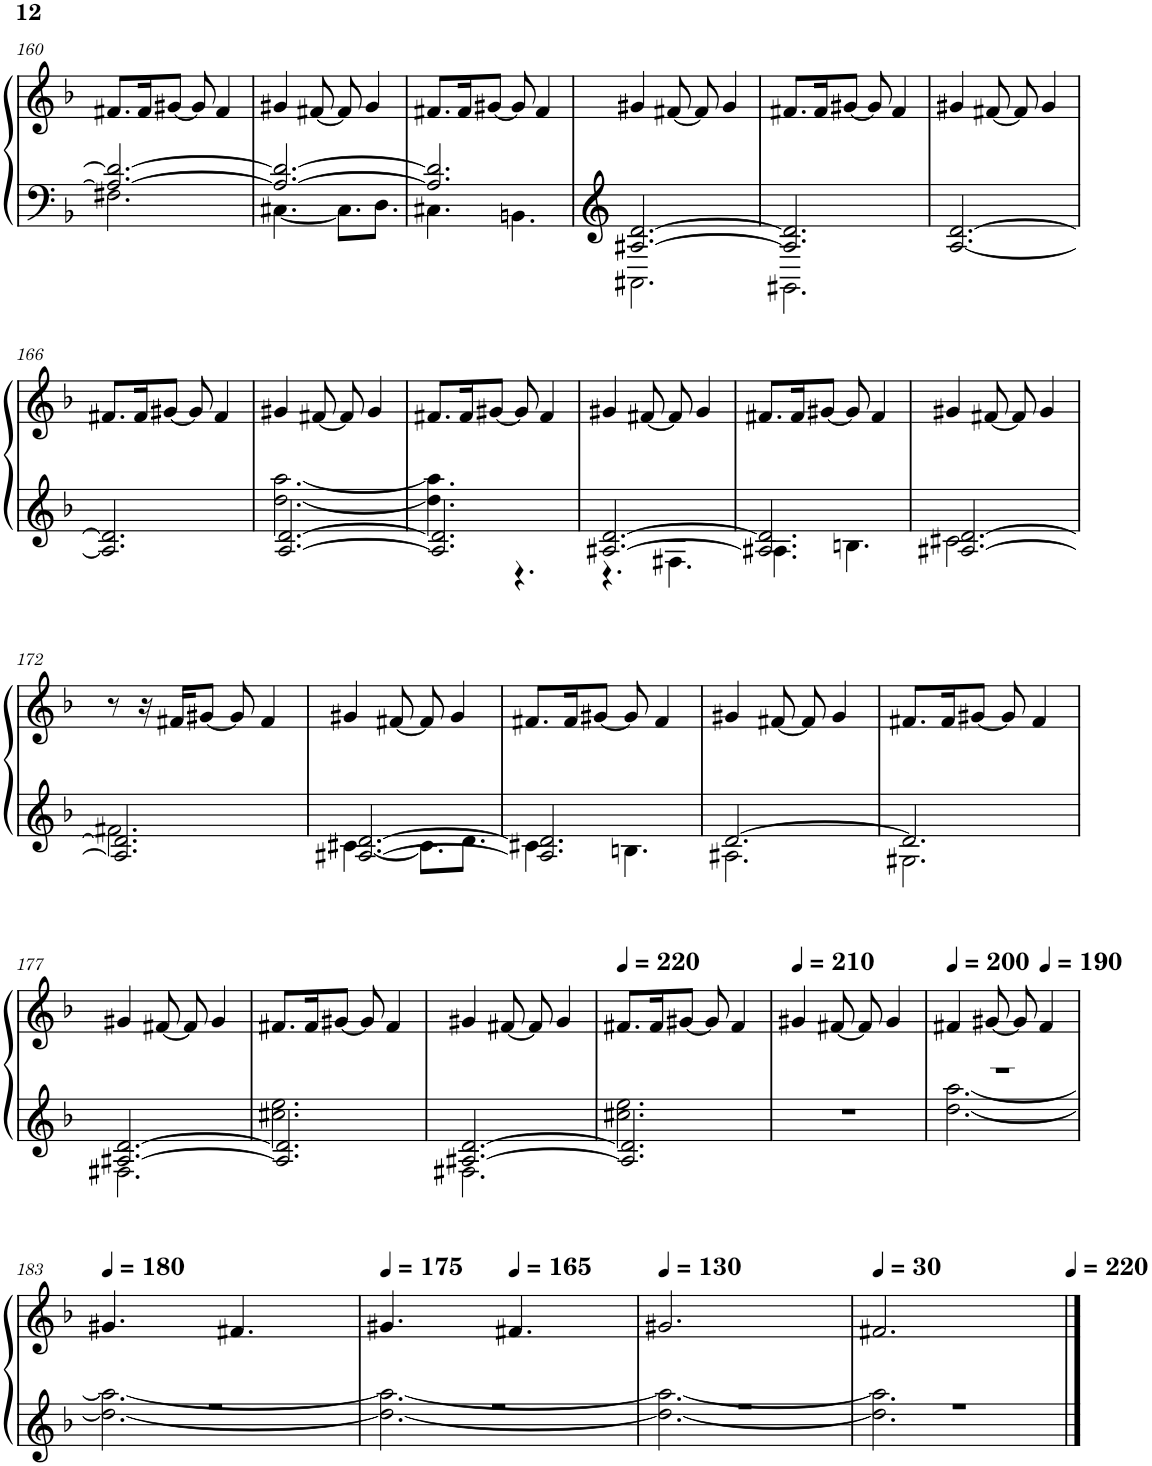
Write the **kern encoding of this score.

**kern	**kern
*part1	*part1
*staff2	*staff1
*I"Piano, Grand Piano	*
*I'Pno.	*
!!LO:PB:g=z
*clefF4	*clefF4
*k[b-]	*k[b-]
*M6/8	*M6/8
=160	=160
*^	*
2.A#/_ 2.d/_	2.F#X\	8.f#X/L
.	.	16f#/K
.	.	[8g#X/J
.	.	8g#/]
.	.	4f#/
=161	=161	=161
2.A#/_ 2.d/_	[4.C#X\	4g#X/
.	.	[8f#X/
.	8.C#\L]	8f#/]
.	.	4g#/
.	8.D\J	.
=162	=162	=162
2.A#/] 2.d/]	4.C#X\	8.f#X/L
.	.	16f#/K
.	.	[8g#X/J
.	4.BBn\	8g#/]
.	.	4f#/
=163	=163	=163
[2.A#X/ [2.d/	2.AA#X\	4g#X/
.	.	[8f#X/
.	.	8f#/]
.	.	4g#/
=164	=164	=164
2.A#/] 2.d/]	2.GG#X\	8.f#X/L
.	.	16f#/K
.	.	[8g#X/J
.	.	8g#/]
.	.	4f#/
*v	*v	*
=165	=165
[2.A/ [2.d/	4g#X/
.	[8f#X/
.	8f#/]
.	4g#/
!!LO:LB:g=z
=166	=166
2.A/] 2.d/]	8.f#X/L
.	16f#/K
.	[8g#X/J
.	8g#/]
.	4f#/
=167	=167
*^	*
[2.A/ [2.d/	[2.dd\ [2.aa\	4g#X/
.	.	[8f#X/
.	.	8f#/]
.	.	4g#/
=168	=168	=168
2.A/] 2.d/]	4.dd\] 4.aa\]	8.f#X/L
.	.	16f#/K
.	.	[8g#X/J
.	4.r	8g#/]
.	.	4f#/
=169	=169	=169
[2.A#X/ [2.d/	4.r	4g#X/
.	.	[8f#X/
.	4.F#X\	8f#/]
.	.	4g#/
=170	=170	=170
2.A#/] 2.d/]	4.A#X\	8.f#X/L
.	.	16f#/K
.	.	[8g#X/J
.	4.Bn\	8g#/]
.	.	4f#/
=171	=171	=171
[2.A#X/ [2.d/	2.c#X\	4g#X/
.	.	[8f#X/
.	.	8f#/]
.	.	4g#/
!!LO:LB:g=z
=172	=172	=172
2.A#/] 2.d/]	2.f#X\	8r
.	.	16r
.	.	16f#X/KL
.	.	[8g#X/J
.	.	8g#/]
.	.	4f#/
=173	=173	=173
[2.A#X/ [2.d/	[4.c#X\	4g#X/
.	.	[8f#X/
.	8.c#\L]	8f#/]
.	.	4g#/
.	8.d\J	.
=174	=174	=174
2.A#/] 2.d/]	4.c#X\	8.f#X/L
.	.	16f#/K
.	.	[8g#X/J
.	4.Bn\	8g#/]
.	.	4f#/
=175	=175	=175
[2.d/	2.A#X\	4g#X/
.	.	[8f#X/
.	.	8f#/]
.	.	4g#/
=176	=176	=176
2.d/]	2.G#X\	8.f#X/L
.	.	16f#/K
.	.	[8g#X/J
.	.	8g#/]
.	.	4f#/
!!LO:LB:g=z
=177	=177	=177
[2.A#X/ [2.d/	2.F#X\	4g#X/
.	.	[8f#X/
.	.	8f#/]
.	.	4g#/
=178	=178	=178
2.A#/] 2.d/]	2.cc#X\ 2.ee\	8.f#X/L
.	.	16f#/K
.	.	[8g#X/J
.	.	8g#/]
.	.	4f#/
=179	=179	=179
[2.A#X/ [2.d/	2.F#X\	4g#X/
.	.	[8f#X/
.	.	8f#/]
.	.	4g#/
=180	=180	=180
*	*	*MM220
2.A#/] 2.d/]	2.cc#X\ 2.ee\	8.f#X/L
.	.	16f#/K
.	.	[8g#X/J
.	.	8g#/]
.	.	4f#/
*v	*v	*
=181	=181
*	*MM210
2.r	4g#X/
.	[8f#X/
.	8f#/]
.	4g#/
=182	=182
*	*MM200
*^	*
2.r	[2.dd\ [2.aa\	4f#X/
.	.	[8g#X/
.	.	8g#/]
*	*	*MM190
.	.	4f#/
!!LO:LB:g=z
=183	=183	=183
*	*	*MM180
2.r	2.dd\_ 2.aa\_	4.g#X/
.	.	4.f#X/
=184	=184	=184
*	*	*MM175
2.r	2.dd\_ 2.aa\_	4.g#X/
*	*	*MM165
.	.	4.f#X/
=185	=185	=185
*	*	*MM130
2.r	2.dd\_ 2.aa\_	2.g#X/
=186	=186	=186
*	*	*MM30
2.r	2.dd\] 2.aa\]	2.f#X/
*v	*v	*
*MM220	*MM220
==	==
*-	*-
